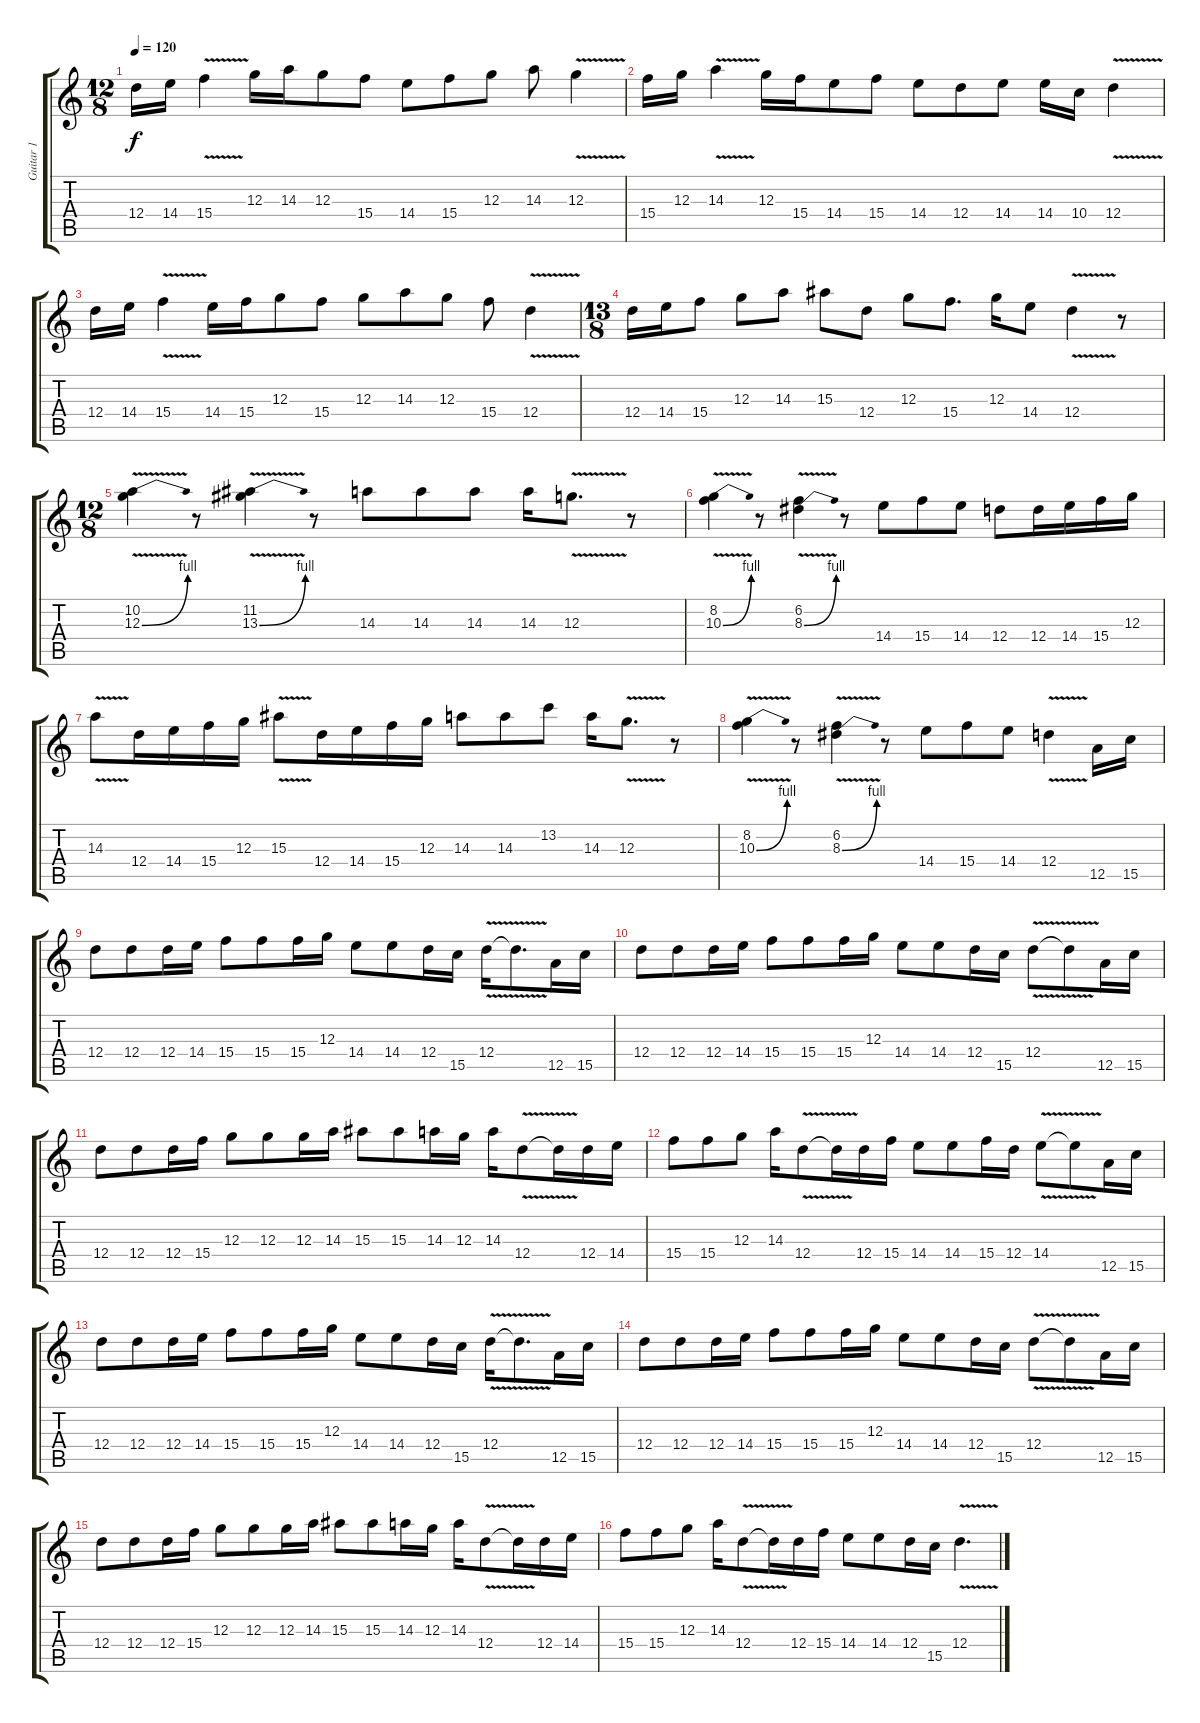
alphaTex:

\track ("Guitar 1" "Guitar 1") {instrument distortionguitar}
\staff {score tabs}
\tuning (E4 B3 G3 D3 A2 E2) {hide}
\ts (12 8)
\tempo 120
\clef g2
\ks c
12.4.16{dy f} 14.4.16 15.4{v}.4 12.3.16 14.3.16 12.3.8 15.4.8 14.4.8 15.4.8 12.3.8 14.3.8 12.3{v}.4 |
15.4.16 12.3.16 14.3{v}.4 12.3.16 15.4.16 14.4.8 15.4.8 14.4.8 12.4.8 14.4.8 14.4.16 10.4.16 12.4{v}.4 |
12.4.16 14.4.16 15.4{v}.4 14.4.16 15.4.16 12.3.8 15.4.8 12.3.8 14.3.8 12.3.8 15.4.8 12.4{v}.4 |
\ts (13 8)
12.4.16 14.4.16 15.4.8 12.3.8 14.3.8 15.3.8 12.4.8 12.3.8 15.4.8{d} 12.3.16 14.4.8 12.4{v}.4 r.8 |
\ts (12 8)
(10.2{v} 12.3{be (bend 0 0 60 4) v}).4 r.8 (11.2{v} 13.3{be (bend 0 0 60 4) v}).4 r.8 14.3.8 14.3.8 14.3.8 14.3.16 12.3{v}.8{d} r.8 |
(8.2{v} 10.3{be (bend 0 0 60 4) v}).4 r.8 (6.2{v} 8.3{be (bend 0 0 60 4) v}).4 r.8 14.4.8 15.4.8 14.4.8 12.4.8 12.4.16 14.4.16 15.4.16 12.3.16 |
14.3{v}.8 12.4.16 14.4.16 15.4.16 12.3.16 15.3{v}.8 12.4.16 14.4.16 15.4.16 12.3.16 14.3.8 14.3.8 13.2.8 14.3.16 12.3{v}.8{d} r.8 |
(8.2{v} 10.3{be (bend 0 0 60 4) v}).4 r.8 (6.2{v} 8.3{be (bend 0 0 60 4) v}).4 r.8 14.4.8 15.4.8 14.4.8 12.4{v}.4 12.5.16 15.5.16 |
12.4.8 12.4.8 12.4.16 14.4.16 15.4.8 15.4.8 15.4.16 12.3.16 14.4.8 14.4.8 12.4.16 15.5.16 12.4{v}.16 12.4{t}.8{d} 12.5.16 15.5.16 |
12.4.8 12.4.8 12.4.16 14.4.16 15.4.8 15.4.8 15.4.16 12.3.16 14.4.8 14.4.8 12.4.16 15.5.16 12.4{v}.8 12.4{t}.8 12.5.16 15.5.16 |
12.4.8 12.4.8 12.4.16 15.4.16 12.3.8 12.3.8 12.3.16 14.3.16 15.3.8 15.3.8 14.3.16 12.3.16 14.3.16 12.4{v}.8 12.4{t}.16 12.4.16 14.4.16 |
15.4.8 15.4.8 12.3.8 14.3.16 12.4{v}.8 12.4{t}.16 12.4.16 15.4.16 14.4.8 14.4.8 15.4.16 12.4.16 14.4{v}.8 14.4{t}.8 12.5.16 15.5.16 |
12.4.8 12.4.8 12.4.16 14.4.16 15.4.8 15.4.8 15.4.16 12.3.16 14.4.8 14.4.8 12.4.16 15.5.16 12.4{v}.16 12.4{t}.8{d} 12.5.16 15.5.16 |
12.4.8 12.4.8 12.4.16 14.4.16 15.4.8 15.4.8 15.4.16 12.3.16 14.4.8 14.4.8 12.4.16 15.5.16 12.4{v}.8 12.4{t}.8 12.5.16 15.5.16 |
12.4.8 12.4.8 12.4.16 15.4.16 12.3.8 12.3.8 12.3.16 14.3.16 15.3.8 15.3.8 14.3.16 12.3.16 14.3.16 12.4{v}.8 12.4{t}.16 12.4.16 14.4.16 |
15.4.8 15.4.8 12.3.8 14.3.16 12.4{v}.8 12.4{t}.16 12.4.16 15.4.16 14.4.8 14.4.8 12.4.16 15.5.16 12.4{v}.4{d}
